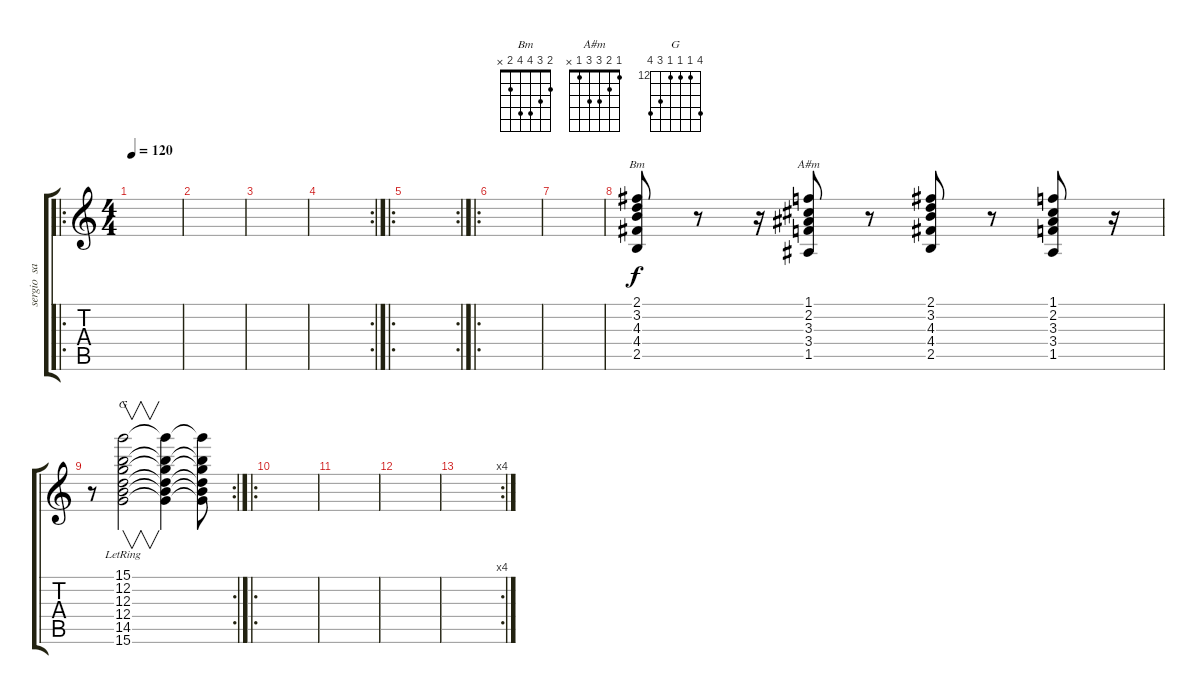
\track ("sergio  saturer" "sergio  sa") {instrument overdrivenguitar}
\staff {score tabs}
\tuning (E4 B3 G3 D3 A2 E2) {hide}
\chord ("Bm" 2 3 4 4 2 x)
\chord ("A#m" 1 2 3 3 1 x)
\chord ("G" 15 12 12 12 14 15) {firstfret 12}
\ro
\ts (4 4)
\tempo 120
\clef g2
\ks c
|
|
|
\rc 2
|
\ro
\rc 2
|
\ro
|
|
(2.1 3.2 4.3 4.4 2.5).8{ch "Bm"} r.8 r.16 (1.1 2.2 3.3 3.4 1.5).8{ch "A#m"} r.8 (2.1 3.2 4.3 4.4 2.5).8 r.8 (1.1 2.2 3.3 3.4 1.5).8 r.16 |
\rc 2
r.8 (15.1{lr} 12.2 12.3 12.4 14.5 15.6).2{v ch "G"} (15.1{t} 12.2{t} 12.3{t} 12.4{t} 14.5{t} 15.6{t}).4 (15.1{t} 12.2{t} 12.3{t} 12.4{t} 14.5{t} 15.6{t}).8 |
\ro
|
|
|
\rc 4
